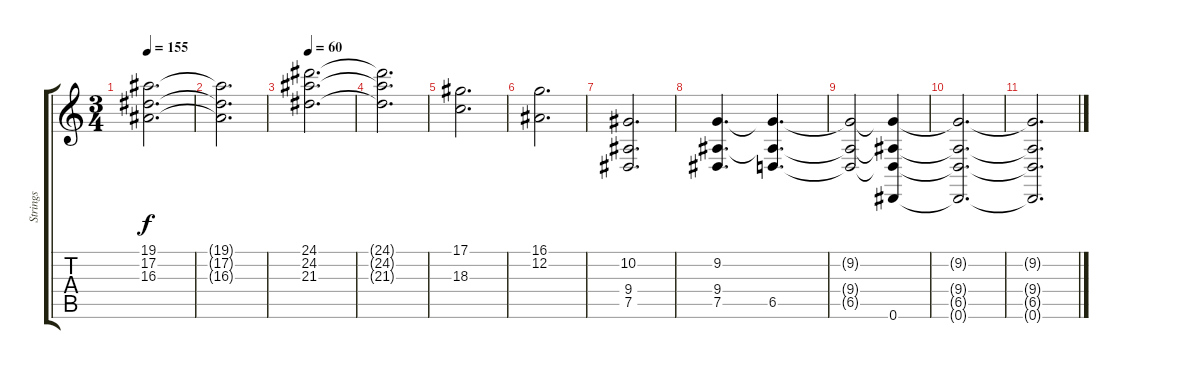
\track ("Strings" "Strings") {instrument synthstrings1}
\staff {score tabs}
\tuning (Eb4 Bb3 Gb3 Db3 Ab2 Eb2) {hide}
\ts (3 4)
\tempo 155
\clef g2
\ks c
(19.1 17.2 16.3).2{d dy f} |
(19.1{t} 17.2{t} 16.3{t}).2{d} |
\tempo 60
(24.1 24.2 21.3).2{d} |
(24.1{t} 24.2{t} 21.3{t}).2{d} |
(17.1 18.3).2{d} |
(16.1 12.2).2{d} |
(10.2 9.4 7.5).2{d} |
(9.2 9.4 7.5).4{d} (9.2{t} 9.4{t} 6.5).4{d} |
(9.2{t} 9.4{t} 6.5{t}).2 (9.2{t} 9.4{t} 6.5{t} 0.6).4 |
(9.2{t} 9.4{t} 6.5{t} 0.6{t}).2{d volume 0} |
(9.2{t} 9.4{t} 6.5{t} 0.6{t}).2{d}
